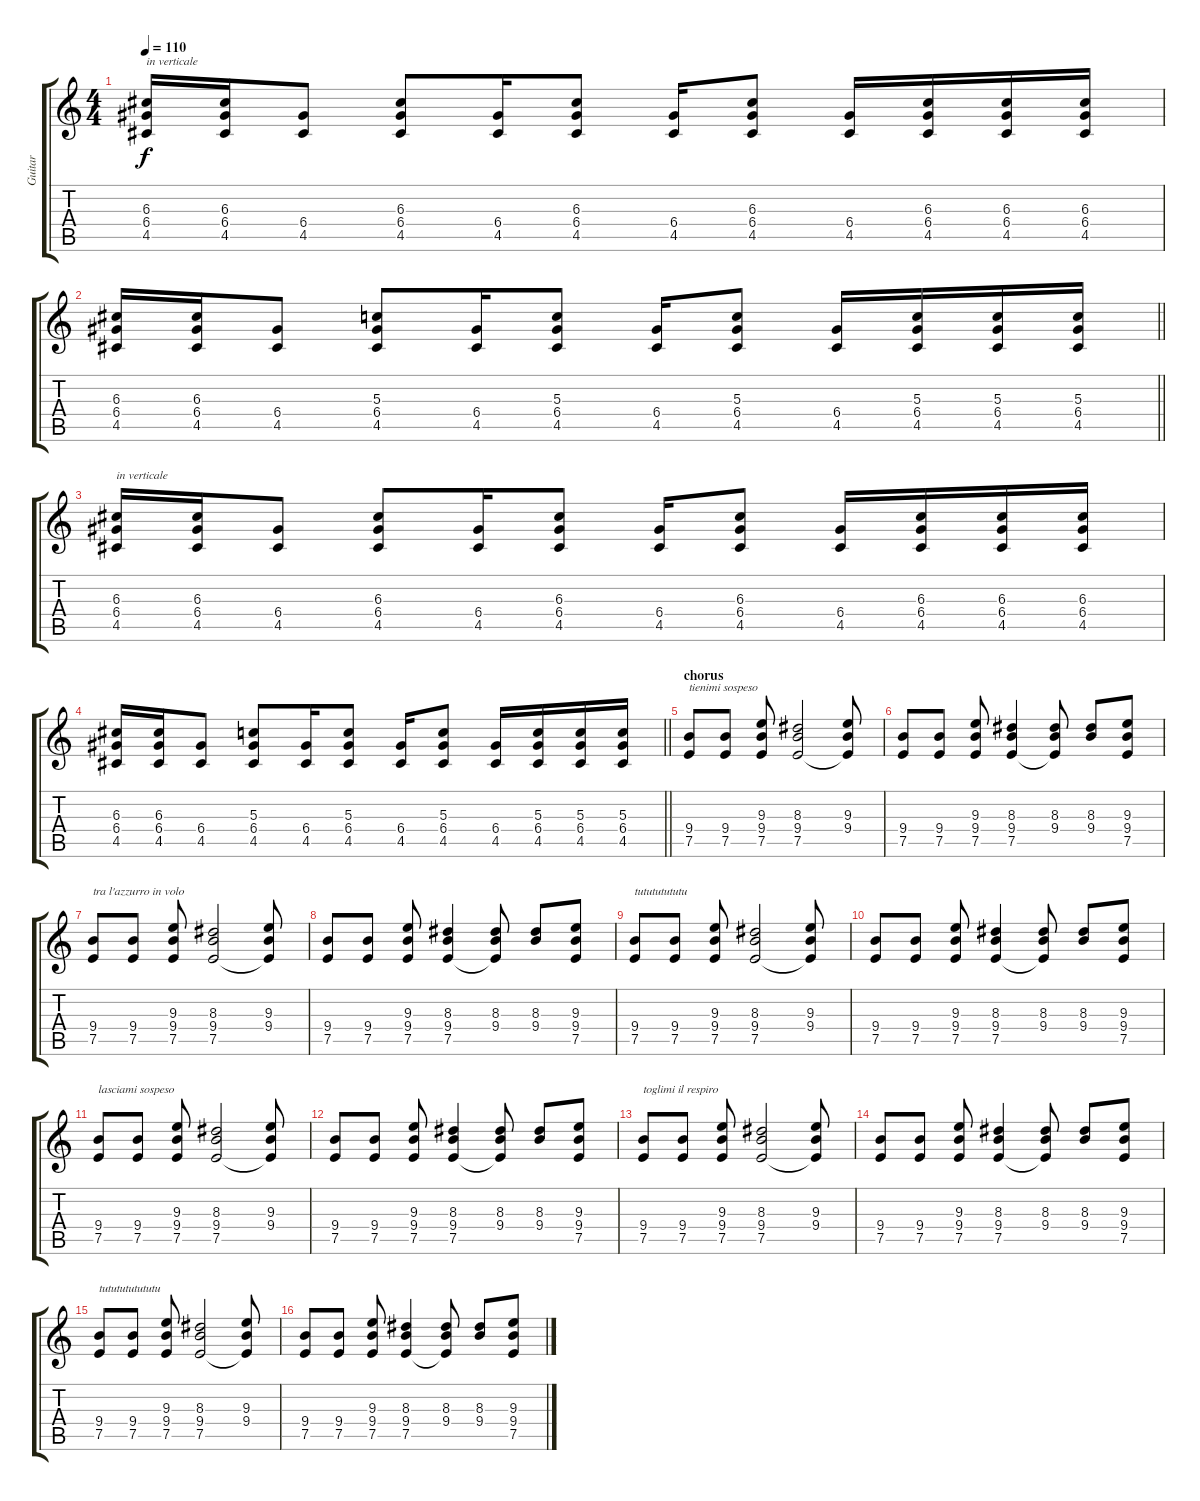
\track ("Guitar" "Guitar") {instrument distortionguitar}
\staff {score tabs}
\tuning (E4 B3 G3 D3 A2 E2) {hide}
\ts (4 4)
\tempo 110
\clef g2
\ks c
(6.3 6.4 4.5).16{txt "in verticale" dy f} (6.3 6.4 4.5).16 (6.4 4.5).8 (6.3 6.4 4.5).8 (6.4 4.5).16 (6.3 6.4 4.5).8 (6.4 4.5).16 (6.3 6.4 4.5).8 (6.4 4.5).16 (6.3 6.4 4.5).16 (6.3 6.4 4.5).16 (6.3 6.4 4.5).16 |
\barLineRight lightlight
(6.3 6.4 4.5).16 (6.3 6.4 4.5).16 (6.4 4.5).8 (5.3 6.4 4.5).8 (6.4 4.5).16 (5.3 6.4 4.5).8 (6.4 4.5).16 (5.3 6.4 4.5).8 (6.4 4.5).16 (5.3 6.4 4.5).16 (5.3 6.4 4.5).16 (5.3 6.4 4.5).16 |
(6.3 6.4 4.5).16{txt "in verticale"} (6.3 6.4 4.5).16 (6.4 4.5).8 (6.3 6.4 4.5).8 (6.4 4.5).16 (6.3 6.4 4.5).8 (6.4 4.5).16 (6.3 6.4 4.5).8 (6.4 4.5).16 (6.3 6.4 4.5).16 (6.3 6.4 4.5).16 (6.3 6.4 4.5).16 |
\barLineRight lightlight
(6.3 6.4 4.5).16 (6.3 6.4 4.5).16 (6.4 4.5).8 (5.3 6.4 4.5).8 (6.4 4.5).16 (5.3 6.4 4.5).8 (6.4 4.5).16 (5.3 6.4 4.5).8 (6.4 4.5).16 (5.3 6.4 4.5).16 (5.3 6.4 4.5).16 (5.3 6.4 4.5).16 |
\section ("" "chorus")
(9.4 7.5).8{txt "tienimi sospeso"} (9.4 7.5).8 (9.3 9.4 7.5).8 (8.3 9.4 7.5).2 (9.3 9.4 7.5{t}).8 |
(9.4 7.5).8 (9.4 7.5).8 (9.3 9.4 7.5).8 (8.3 9.4 7.5).4 (8.3 9.4 7.5{t}).8 (8.3 9.4).8 (9.3 9.4 7.5).8 |
(9.4 7.5).8{txt "tra l'azzurro in volo"} (9.4 7.5).8 (9.3 9.4 7.5).8 (8.3 9.4 7.5).2 (9.3 9.4 7.5{t}).8 |
(9.4 7.5).8 (9.4 7.5).8 (9.3 9.4 7.5).8 (8.3 9.4 7.5).4 (8.3 9.4 7.5{t}).8 (8.3 9.4).8 (9.3 9.4 7.5).8 |
(9.4 7.5).8{txt "tutututututu"} (9.4 7.5).8 (9.3 9.4 7.5).8 (8.3 9.4 7.5).2 (9.3 9.4 7.5{t}).8 |
(9.4 7.5).8 (9.4 7.5).8 (9.3 9.4 7.5).8 (8.3 9.4 7.5).4 (8.3 9.4 7.5{t}).8 (8.3 9.4).8 (9.3 9.4 7.5).8 |
(9.4 7.5).8{txt "lasciami sospeso"} (9.4 7.5).8 (9.3 9.4 7.5).8 (8.3 9.4 7.5).2 (9.3 9.4 7.5{t}).8 |
(9.4 7.5).8 (9.4 7.5).8 (9.3 9.4 7.5).8 (8.3 9.4 7.5).4 (8.3 9.4 7.5{t}).8 (8.3 9.4).8 (9.3 9.4 7.5).8 |
(9.4 7.5).8{txt "toglimi il respiro"} (9.4 7.5).8 (9.3 9.4 7.5).8 (8.3 9.4 7.5).2 (9.3 9.4 7.5{t}).8 |
(9.4 7.5).8 (9.4 7.5).8 (9.3 9.4 7.5).8 (8.3 9.4 7.5).4 (8.3 9.4 7.5{t}).8 (8.3 9.4).8 (9.3 9.4 7.5).8 |
(9.4 7.5).8{txt "tututututututu"} (9.4 7.5).8 (9.3 9.4 7.5).8 (8.3 9.4 7.5).2 (9.3 9.4 7.5{t}).8 |
(9.4 7.5).8 (9.4 7.5).8 (9.3 9.4 7.5).8 (8.3 9.4 7.5).4 (8.3 9.4 7.5{t}).8 (8.3 9.4).8 (9.3 9.4 7.5).8
